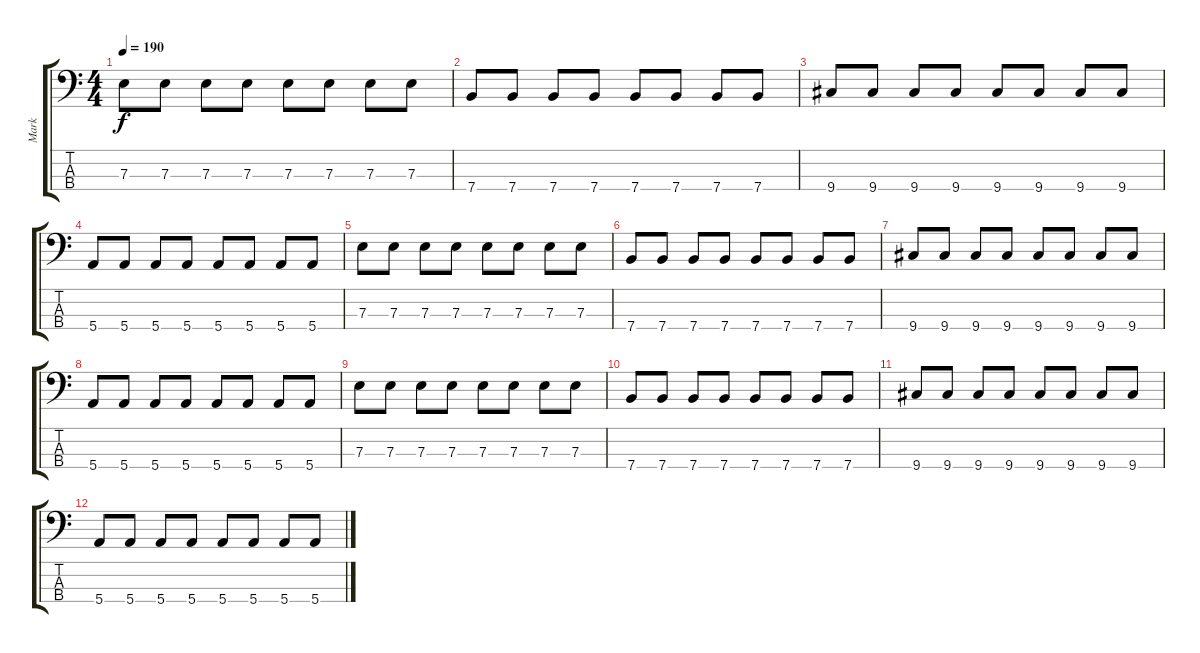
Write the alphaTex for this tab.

\track ("Mark" "Mark") {instrument electricbassfinger}
\staff {score tabs}
\tuning (G2 D2 A1 E1) {hide}
\ts (4 4)
\tempo 190
\clef f4
\ks c
7.3.8{dy f} 7.3.8 7.3.8 7.3.8 7.3.8 7.3.8 7.3.8 7.3.8 |
7.4.8{volume 4} 7.4.8 7.4.8 7.4.8 7.4.8 7.4.8 7.4.8 7.4.8 |
9.4.8 9.4.8 9.4.8 9.4.8 9.4.8 9.4.8 9.4.8 9.4.8 |
5.4.8 5.4.8 5.4.8 5.4.8 5.4.8 5.4.8 5.4.8 5.4.8 |
7.3.8 7.3.8 7.3.8 7.3.8 7.3.8 7.3.8 7.3.8 7.3.8 |
7.4.8{volume 10} 7.4.8 7.4.8 7.4.8 7.4.8 7.4.8 7.4.8 7.4.8 |
9.4.8 9.4.8 9.4.8 9.4.8 9.4.8 9.4.8 9.4.8 9.4.8 |
5.4.8 5.4.8 5.4.8 5.4.8 5.4.8 5.4.8 5.4.8 5.4.8 |
7.3.8 7.3.8 7.3.8 7.3.8 7.3.8 7.3.8 7.3.8 7.3.8 |
7.4.8 7.4.8 7.4.8 7.4.8 7.4.8 7.4.8 7.4.8 7.4.8 |
9.4.8 9.4.8 9.4.8{volume 0} 9.4.8 9.4.8 9.4.8 9.4.8 9.4.8 |
5.4.8 5.4.8 5.4.8 5.4.8 5.4.8 5.4.8 5.4.8 5.4.8
